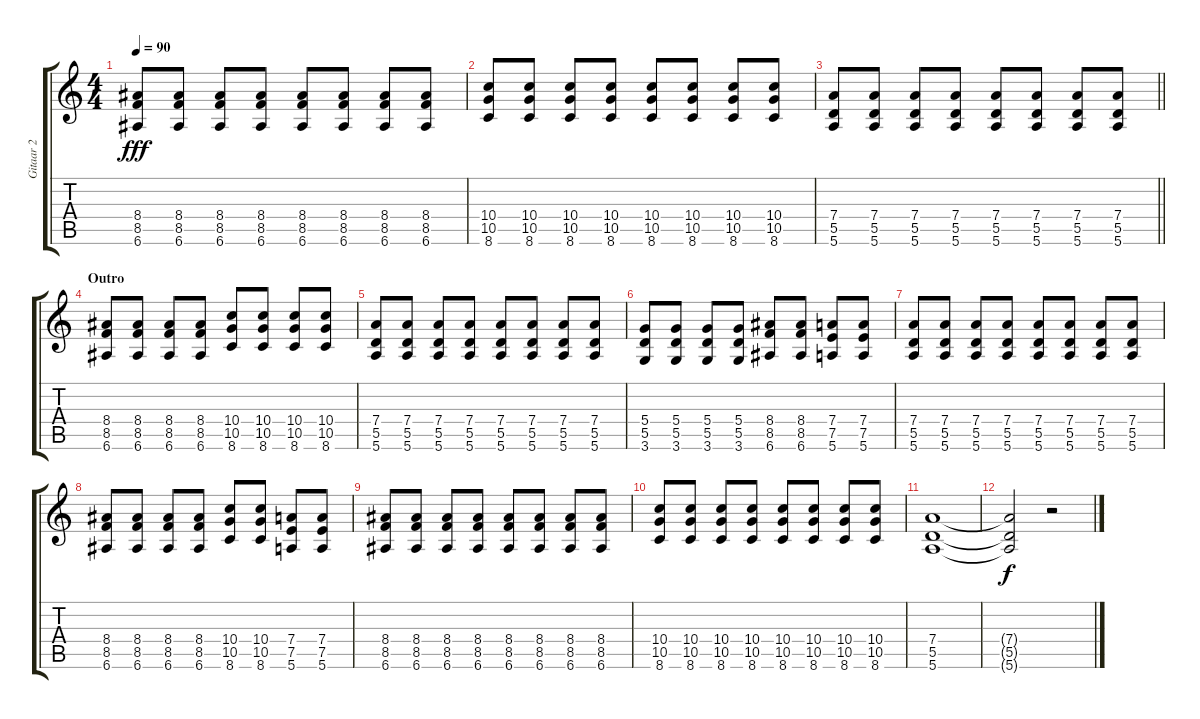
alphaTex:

\track ("Gitaar 2" "Gitaar 2") {instrument distortionguitar}
\staff {score tabs}
\tuning (E4 B3 G3 D3 A2 E2) {hide}
\ts (4 4)
\tempo 90
\clef g2
\ks c
(8.4 8.5 6.6).8{dy fff} (8.4 8.5 6.6).8 (8.4 8.5 6.6).8 (8.4 8.5 6.6).8 (8.4 8.5 6.6).8 (8.4 8.5 6.6).8 (8.4 8.5 6.6).8 (8.4 8.5 6.6).8 |
(10.4 10.5 8.6).8 (10.4 10.5 8.6).8 (10.4 10.5 8.6).8 (10.4 10.5 8.6).8 (10.4 10.5 8.6).8 (10.4 10.5 8.6).8 (10.4 10.5 8.6).8 (10.4 10.5 8.6).8 |
\barLineRight lightlight
(7.4 5.5 5.6).8 (7.4 5.5 5.6).8 (7.4 5.5 5.6).8 (7.4 5.5 5.6).8 (7.4 5.5 5.6).8 (7.4 5.5 5.6).8 (7.4 5.5 5.6).8 (7.4 5.5 5.6).8 |
\section ("" "Outro")
(8.4 8.5 6.6).8 (8.4 8.5 6.6).8 (8.4 8.5 6.6).8 (8.4 8.5 6.6).8 (10.4 10.5 8.6).8 (10.4 10.5 8.6).8 (10.4 10.5 8.6).8 (10.4 10.5 8.6).8 |
(7.4 5.5 5.6).8 (7.4 5.5 5.6).8 (7.4 5.5 5.6).8 (7.4 5.5 5.6).8 (7.4 5.5 5.6).8 (7.4 5.5 5.6).8 (7.4 5.5 5.6).8 (7.4 5.5 5.6).8 |
(5.4 5.5 3.6).8 (5.4 5.5 3.6).8 (5.4 5.5 3.6).8 (5.4 5.5 3.6).8 (8.4 8.5 6.6).8 (8.4 8.5 6.6).8 (7.4 7.5 5.6).8 (7.4 7.5 5.6).8 |
(7.4 5.5 5.6).8 (7.4 5.5 5.6).8 (7.4 5.5 5.6).8 (7.4 5.5 5.6).8 (7.4 5.5 5.6).8 (7.4 5.5 5.6).8 (7.4 5.5 5.6).8 (7.4 5.5 5.6).8 |
(8.4 8.5 6.6).8 (8.4 8.5 6.6).8 (8.4 8.5 6.6).8 (8.4 8.5 6.6).8 (10.4 10.5 8.6).8 (10.4 10.5 8.6).8 (7.4 7.5 5.6).8 (7.4 7.5 5.6).8 |
(8.4 8.5 6.6).8 (8.4 8.5 6.6).8 (8.4 8.5 6.6).8 (8.4 8.5 6.6).8 (8.4 8.5 6.6).8 (8.4 8.5 6.6).8 (8.4 8.5 6.6).8 (8.4 8.5 6.6).8 |
(10.4 10.5 8.6).8 (10.4 10.5 8.6).8 (10.4 10.5 8.6).8 (10.4 10.5 8.6).8 (10.4 10.5 8.6).8 (10.4 10.5 8.6).8 (10.4 10.5 8.6).8 (10.4 10.5 8.6).8 |
(7.4 5.5 5.6).1 |
(7.4{t} 5.5{t} 5.6{t}).2{dy f} r.2
